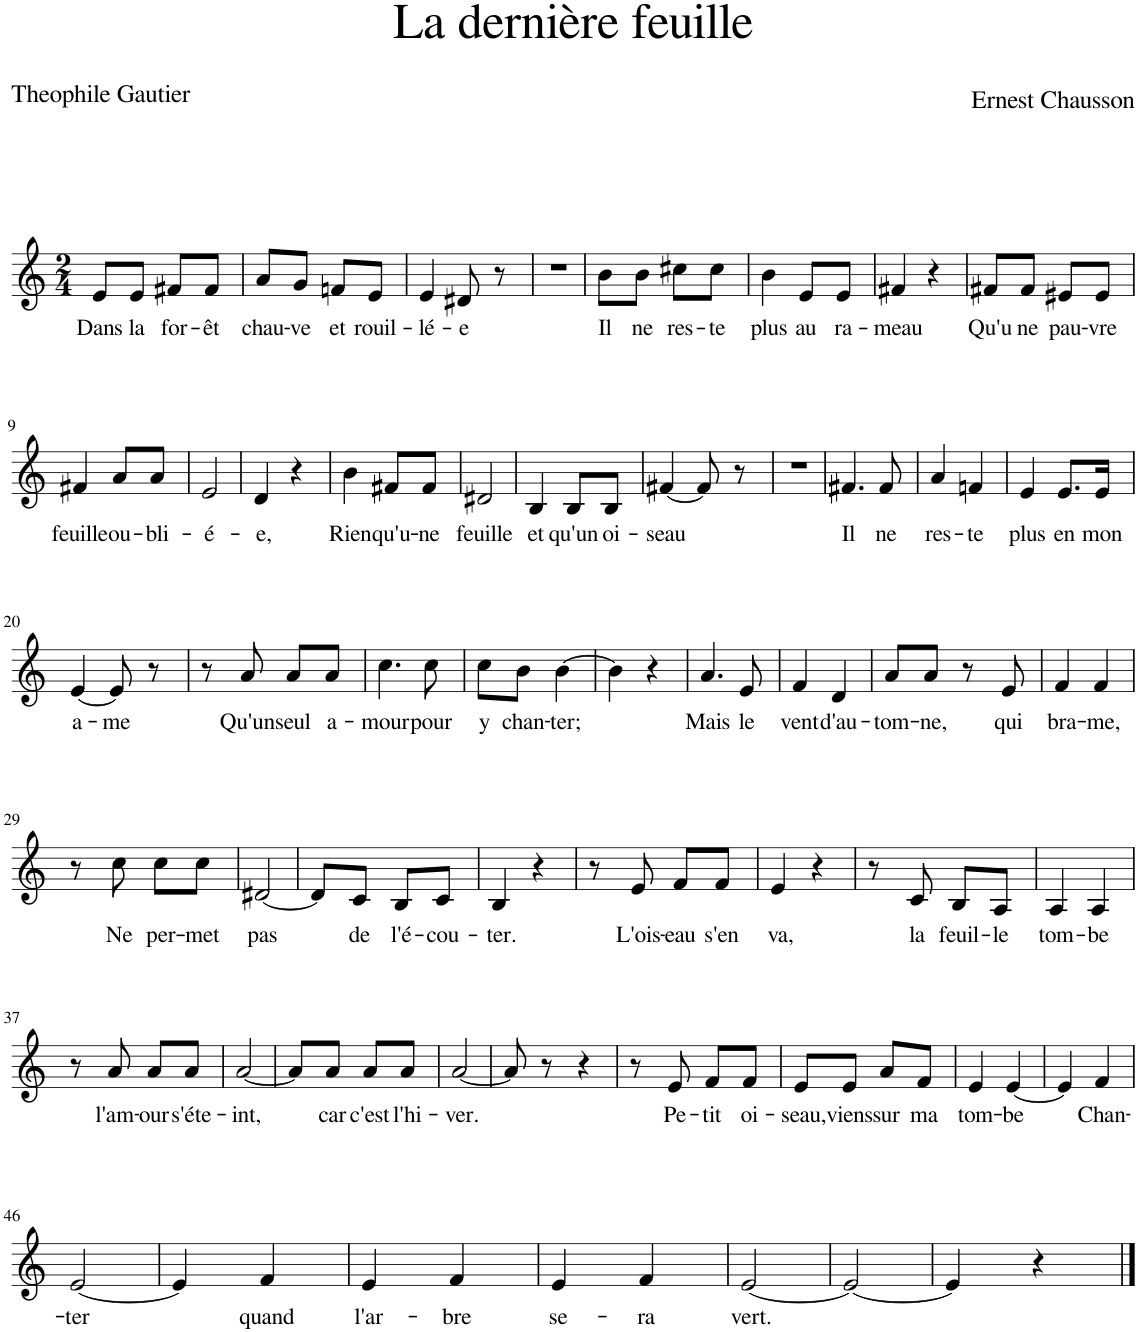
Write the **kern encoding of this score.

**kern	**text
*part1	*part1
*staff1	*staff1
*I"Piano	*
*I'Pno	*
*clefG2	*
*k[]	*
*M2/4	*
=1	=1
!	!LO:LY:b
8e/L	Dans
!	!LO:LY:b
8e/J	la
!	!LO:LY:b
8f#X/L	for-
!	!LO:LY:b
8f#/J	-êt
=2	=2
!	!LO:LY:b
8a/L	chau-
!	!LO:LY:b
8g/J	-ve
!	!LO:LY:b
8fn/L	et
!	!LO:LY:b
8e/J	rouil-
=3	=3
!	!LO:LY:b
4e/	-lé-
!	!LO:LY:b
8d#X/	-e
8r	.
=4	=4
2r	.
=5	=5
!	!LO:LY:b
8b\L	Il
!	!LO:LY:b
8b\J	ne
!	!LO:LY:b
8cc#X\L	res-
!	!LO:LY:b
8cc#\J	-te
=6	=6
!	!LO:LY:b
4b\	plus
!	!LO:LY:b
8e/L	au
!	!LO:LY:b
8e/J	ra-
=7	=7
!	!LO:LY:b
4f#X/	-meau
4r	.
=8	=8
!	!LO:LY:b
8f#X/L	Qu'u
!	!LO:LY:b
8f#/J	ne
!	!LO:LY:b
8e#X/L	pau-
!	!LO:LY:b
8e#/J	-vre
!!LO:LB:g=z
=9	=9
!	!LO:LY:b
4f#X/	feuille
!	!LO:LY:b
8a/L	ou-
!	!LO:LY:b
8a/J	-bli-
=10	=10
!	!LO:LY:b
2e/	-é-
=11	=11
!	!LO:LY:b
4d/	e,
4r	.
=12	=12
!	!LO:LY:b
4b\	Rien
!	!LO:LY:b
8f#X/L	qu'u-
!	!LO:LY:b
8f#/J	-ne
=13	=13
!	!LO:LY:b
2d#X/	feuille
=14	=14
!	!LO:LY:b
4B/	et
!	!LO:LY:b
8B/L	qu'un
!	!LO:LY:b
8B/J	oi-
=15	=15
!	!LO:LY:b
[4f#X/	-seau
8f#/]	.
8r	.
=16	=16
2r	.
=17	=17
!	!LO:LY:b
4.f#X/	Il
!	!LO:LY:b
8f#/	ne
=18	=18
!	!LO:LY:b
4a/	res-
!	!LO:LY:b
4fn/	-te
=19	=19
!	!LO:LY:b
4e/	plus
!	!LO:LY:b
8.e/L	en
!	!LO:LY:b
16e/Jk	mon
!!LO:LB:g=z
=20	=20
!	!LO:LY:b
[4e/	a-
!	!LO:LY:b
8e/]	-me
8r	.
=21	=21
8r	.
!	!LO:LY:b
8a/	Qu'un
!	!LO:LY:b
8a/L	seul
!	!LO:LY:b
8a/J	a-
=22	=22
!	!LO:LY:b
4.cc\	-mour
!	!LO:LY:b
8cc\	pour
=23	=23
!	!LO:LY:b
8cc\L	y
!	!LO:LY:b
8b\J	chan-
!	!LO:LY:b
[4b\	-ter;
=24	=24
4b\]	.
4r	.
=25	=25
!	!LO:LY:b
4.a/	Mais
!	!LO:LY:b
8e/	le
=26	=26
!	!LO:LY:b
4f/	vent
!	!LO:LY:b
4d/	d'au-
=27	=27
!	!LO:LY:b
8a/L	-tom-
!	!LO:LY:b
8a/J	-ne,
8r	.
!	!LO:LY:b
8e/	qui
=28	=28
!	!LO:LY:b
4f/	bra-
!	!LO:LY:b
4f/	-me,
!!LO:LB:g=z
=29	=29
8r	.
!	!LO:LY:b
8cc\	Ne
!	!LO:LY:b
8cc\L	per-
!	!LO:LY:b
8cc\J	-met
=30	=30
!	!LO:LY:b
[2d#X/	pas
=31	=31
8d#/L]	.
!	!LO:LY:b
8c/J	de
!	!LO:LY:b
8B/L	l'é-
!	!LO:LY:b
8c/J	-cou-
=32	=32
!	!LO:LY:b
4B/	-ter.
4r	.
=33	=33
8r	.
!	!LO:LY:b
8e/	L'ois-
!	!LO:LY:b
8f/L	-eau
!	!LO:LY:b
8f/J	s'en
=34	=34
!	!LO:LY:b
4e/	va,
4r	.
=35	=35
8r	.
!	!LO:LY:b
8c/	la
!	!LO:LY:b
8B/L	feuil-
!	!LO:LY:b
8A/J	-le
=36	=36
!	!LO:LY:b
4A/	tom-
!	!LO:LY:b
4A/	-be
!!LO:LB:g=z
=37	=37
8r	.
!	!LO:LY:b
8a/	l'am-
!	!LO:LY:b
8a/L	-our
!	!LO:LY:b
8a/J	s'éte-
=38	=38
!	!LO:LY:b
[2a/	-int,
=39	=39
8a/L]	.
!	!LO:LY:b
8a/J	car
!	!LO:LY:b
8a/L	c'est
!	!LO:LY:b
8a/J	l'hi-
=40	=40
!	!LO:LY:b
[2a/	-ver.
=41	=41
8a/]	.
8r	.
4r	.
=42	=42
8r	.
!	!LO:LY:b
8e/	Pe-
!	!LO:LY:b
8f/L	-tit
!	!LO:LY:b
8f/J	oi-
=43	=43
!	!LO:LY:b
8e/L	-seau,
!	!LO:LY:b
8e/J	viens
!	!LO:LY:b
8a/L	sur
!	!LO:LY:b
8f/J	ma
=44	=44
!	!LO:LY:b
4e/	tom-
!	!LO:LY:b
[4e/	-be
=45	=45
4e/]	.
!	!LO:LY:b
4f/	Chan-
!!LO:LB:g=z
=46	=46
!	!LO:LY:b
[2e/	-ter
=47	=47
4e/]	.
!	!LO:LY:b
4f/	quand
=48	=48
!	!LO:LY:b
4e/	l'ar-
!	!LO:LY:b
4f/	-bre
=49	=49
!	!LO:LY:b
4e/	se-
!	!LO:LY:b
4f/	-ra
=50	=50
!	!LO:LY:b
[2e/	vert.
=51	=51
2e/_	.
=52	=52
4e/]	.
4r	.
==	==
*-	*-
